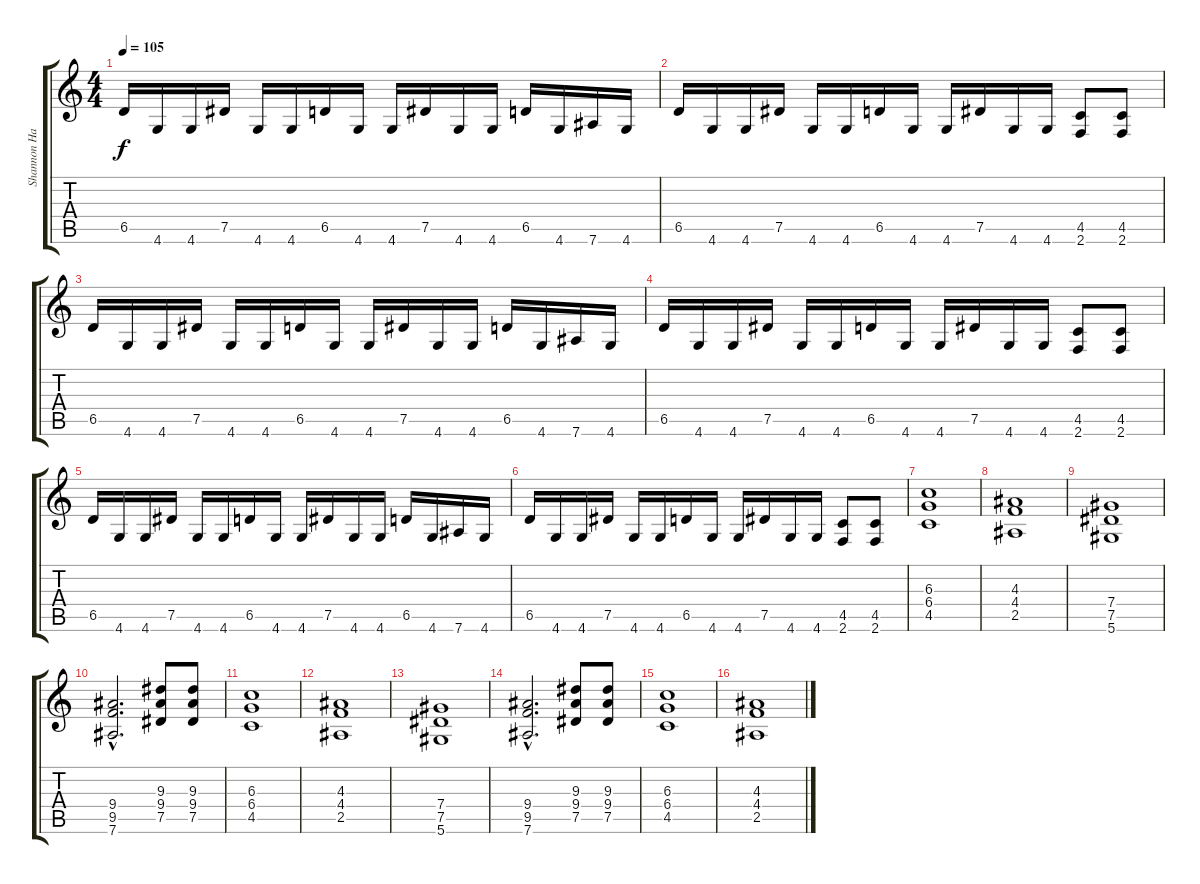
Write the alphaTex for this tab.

\track ("Shannon Hamm" "Shannon Ha") {instrument distortionguitar}
\staff {score tabs}
\tuning (Eb4 Bb3 Gb3 Db3 Ab2 Eb2) {hide}
\ts (4 4)
\tempo 105
\clef g2
\ks c
6.5.16{dy f} 4.6.16 4.6.16 7.5.16 4.6.16 4.6.16 6.5.16 4.6.16 4.6.16 7.5.16 4.6.16 4.6.16 6.5.16 4.6.16 7.6.16 4.6.16 |
6.5.16 4.6.16 4.6.16 7.5.16 4.6.16 4.6.16 6.5.16 4.6.16 4.6.16 7.5.16 4.6.16 4.6.16 (4.5 2.6).8 (4.5 2.6).8 |
6.5.16 4.6.16 4.6.16 7.5.16 4.6.16 4.6.16 6.5.16 4.6.16 4.6.16 7.5.16 4.6.16 4.6.16 6.5.16 4.6.16 7.6.16 4.6.16 |
6.5.16 4.6.16 4.6.16 7.5.16 4.6.16 4.6.16 6.5.16 4.6.16 4.6.16 7.5.16 4.6.16 4.6.16 (4.5 2.6).8 (4.5 2.6).8 |
6.5.16 4.6.16 4.6.16 7.5.16 4.6.16 4.6.16 6.5.16 4.6.16 4.6.16 7.5.16 4.6.16 4.6.16 6.5.16 4.6.16 7.6.16 4.6.16 |
6.5.16 4.6.16 4.6.16 7.5.16 4.6.16 4.6.16 6.5.16 4.6.16 4.6.16 7.5.16 4.6.16 4.6.16 (4.5 2.6).8 (4.5 2.6).8 |
(6.3 6.4 4.5).1 |
(4.3 4.4 2.5).1 |
(7.4 7.5 5.6).1 |
(9.4{hac} 9.5{hac} 7.6{hac}).2{d} (9.3 9.4 7.5).8 (9.3 9.4 7.5).8 |
(6.3 6.4 4.5).1 |
(4.3 4.4 2.5).1 |
(7.4 7.5 5.6).1 |
(9.4{hac} 9.5{hac} 7.6{hac}).2{d} (9.3 9.4 7.5).8 (9.3 9.4 7.5).8 |
(6.3 6.4 4.5).1 |
(4.3 4.4 2.5).1
